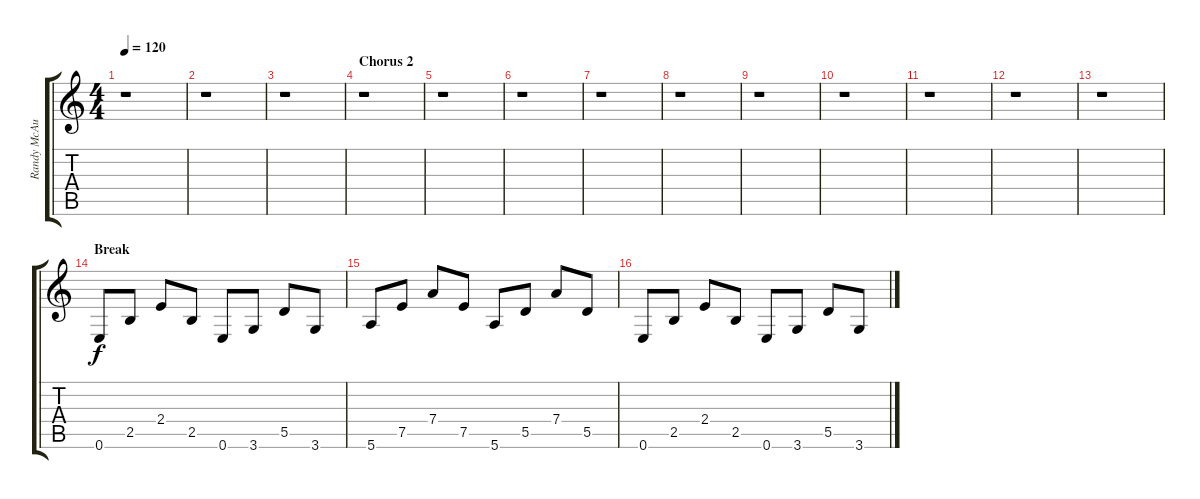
\track ("Randy McAuliffe (Solo Guitar)" "Randy McAu") {instrument overdrivenguitar}
\staff {score tabs}
\tuning (E4 B3 G3 D3 A2 E2) {hide}
\ts (4 4)
\tempo 120
\clef g2
\ks c
r.1{dy f} |
r.1 |
r.1 |
\section ("" "Chorus 2")
r.1 |
r.1 |
r.1 |
r.1 |
r.1 |
r.1 |
r.1 |
r.1 |
r.1 |
r.1 |
\section ("" "Break")
0.6.8 2.5.8 2.4.8 2.5.8 0.6.8 3.6.8 5.5.8 3.6.8 |
5.6.8 7.5.8 7.4.8 7.5.8 5.6.8 5.5.8 7.4.8 5.5.8 |
0.6.8 2.5.8 2.4.8 2.5.8 0.6.8 3.6.8 5.5.8 3.6.8
